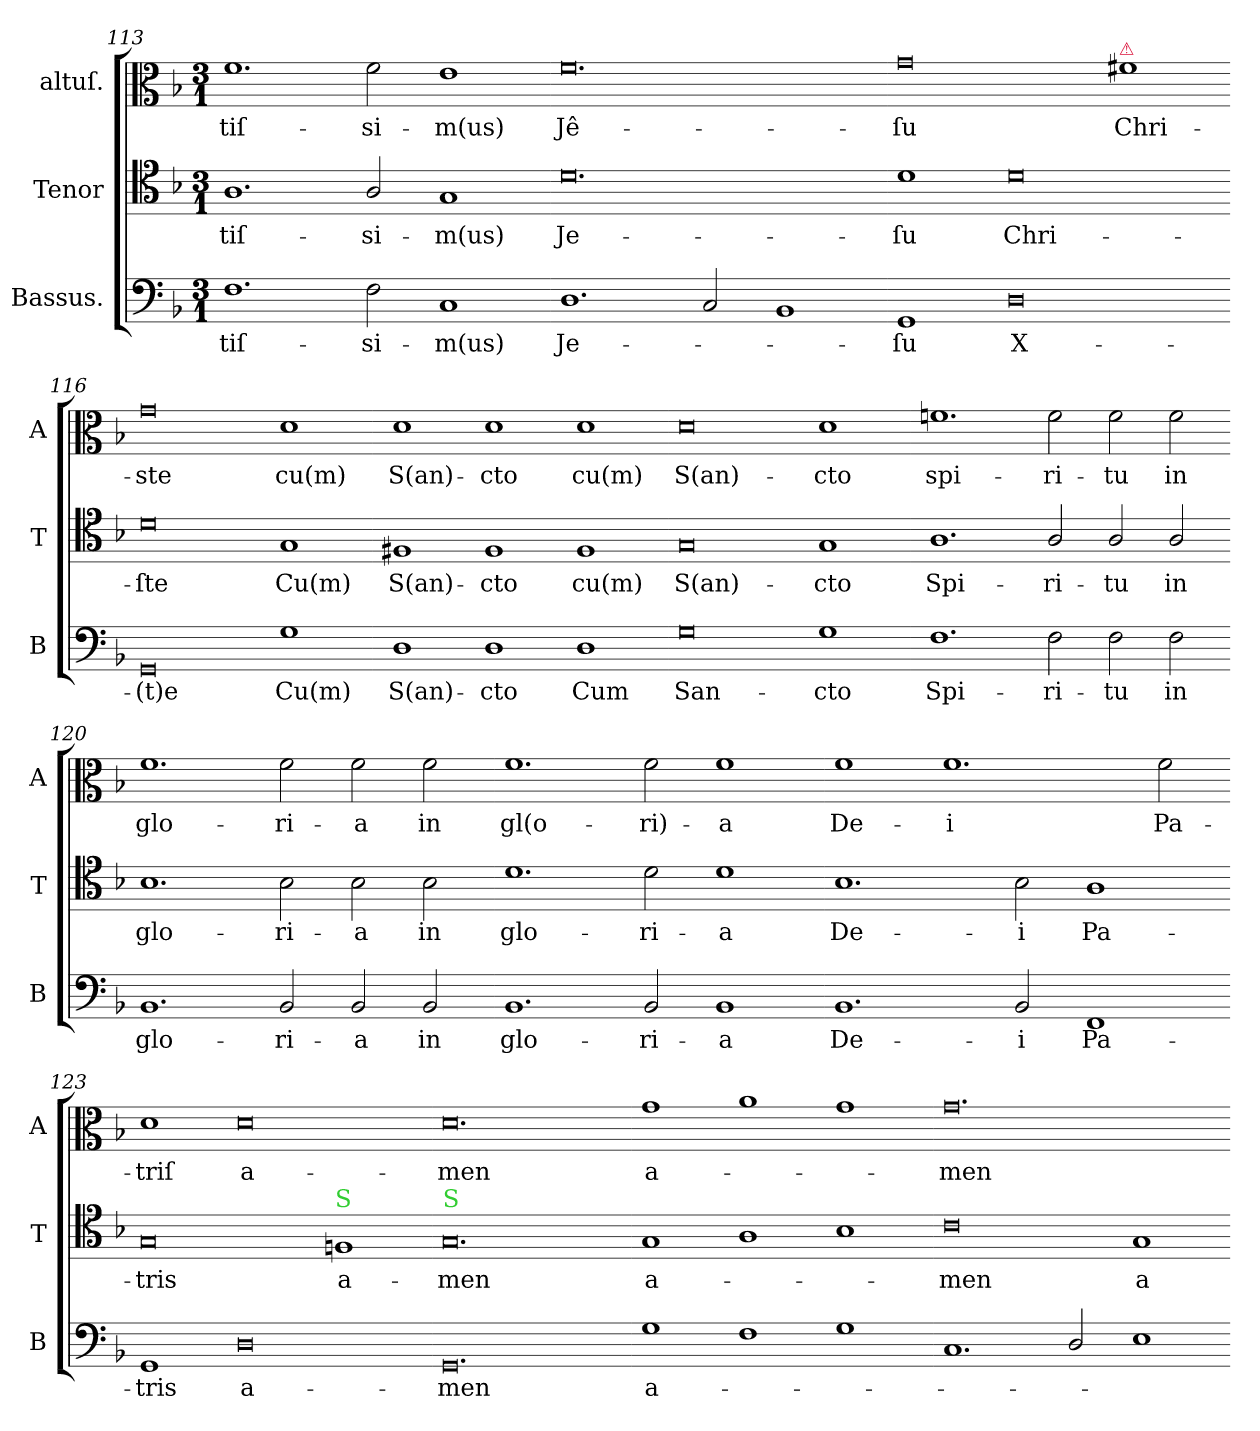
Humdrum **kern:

**kern	**text	**kern	**text	**kern	**text
*part3	*part3	*part2	*part2	*part1	*part1
*staff3	*staff3	*staff2	*staff2	*staff1	*staff1
*I"Bassus.	*	*I"Tenor	*	*I"altuſ.	*
*I'B	*	*I'T	*	*I'A	*
*clefF4	*	*clefC4	*	*clefC3	*
*k[b-]	*	*k[b-]	*	*k[b-]	*
*M3/1	*	*M3/1	*	*M3/1	*
=113	=113	=113	=113	=113	=113
1.F	-tiſ-	1.A	-tiſ-	1.f	-tiſ-
2F\	-si-	2A/	-si-	2f\	-si-
1C	-m(us)	1G	-m(us)	1e	-m(us)
=114-	=114-	=114-	=114-	=114-	=114-
1.D	Je-	0.d	Je-	0.f	Jê-
2C/	.	.	.	.	.
1BB-	.	.	.	.	.
=115-	=115-	=115-	=115-	=115-	=115-
1GG	-ſu	1d	-ſu	0g	-ſu
0D	X-	0d	Chri-	.	.
!	!	!	!	!LO:TX:a:color=crimson:t=⚠	!
.	.	.	.	1f#X	Chri-
=116-	=116-	=116-	=116-	=116-	=116-
0GG	-(t)e	0d	-ſte	0g	-ste
1G	Cu(m)	1G	Cu(m)	1d	cu(m)
=117-	=117-	=117-	=117-	=117-	=117-
1D	S(an)-	1F#X	S(an)-	1d	S(an)-
1D	-cto	1F#	-cto	1d	-cto
!	!LO:LY:i	!	!	!	!
1D	Cum	1F#	cu(m)	1d	cu(m)
=118-	=118-	=118-	=118-	=118-	=118-
!	!LO:LY:i	!	!	!	!
0G	San-	0G	S(an)-	0d	S(an)-
!	!LO:LY:i	!	!	!	!
1G	-cto	1G	-cto	1d	-cto
=119-	=119-	=119-	=119-	=119-	=119-
1.F	Spi-	1.A	Spi-	1.fn	spi-
2F\	-ri-	2A/	-ri-	2f\	-ri-
2F\	-tu	2A/	-tu	2f\	-tu
2F\	in	2A/	in	2f\	in
=120-	=120-	=120-	=120-	=120-	=120-
1.BB-	glo-	1.B-	glo-	1.f	glo-
2BB-/	-ri-	2B-\	-ri-	2f\	-ri-
2BB-/	-a	2B-\	-a	2f\	-a
2BB-/	in	2B-\	in	2f\	in
=121-	=121-	=121-	=121-	=121-	=121-
1.BB-	glo-	1.d	glo-	1.f	gl(o-
2BB-/	-ri-	2d\	-ri-	2f\	-ri)-
1BB-	-a	1d	-a	1f	-a
=122-	=122-	=122-	=122-	=122-	=122-
1.BB-	De-	1.B-	De-	1f	De-
.	.	.	.	1.f	-i
2BB-/	-i	2B-\	-i	.	.
1FF	Pa-	1A	Pa-	.	.
.	.	.	.	2f\	Pa-
=123-	=123-	=123-	=123-	=123-	=123-
1GG	-tris	0G	-tris	1d	-triſ
0D	a-	.	.	0d	a-
!	!	!LO:TX:a:color=limegreen:t=S	!	!	!
.	.	1Fn	a-	.	.
=124-	=124-	=124-	=124-	=124-	=124-
!	!	!LO:TX:a:color=limegreen:t=S	!	!	!
0.GG	-men	0.G	-men	0.d	-men
=125-	=125-	=125-	=125-	=125-	=125-
1G	a-	1G	a-	1g	a-
1F	.	1A	.	1a	.
1G	.	1B-	.	1g	.
=126-	=126-	=126-	=126-	=126-	=126-
1.C	.	0c	men	0.g	-men
2D/	.	.	.	.	.
!	!	!	!LO:LY:i	!	!
1E	.	1G	a-	.	.
=-	=-	=-	=-	=-	=-
*-	*-	*-	*-	*-	*-
